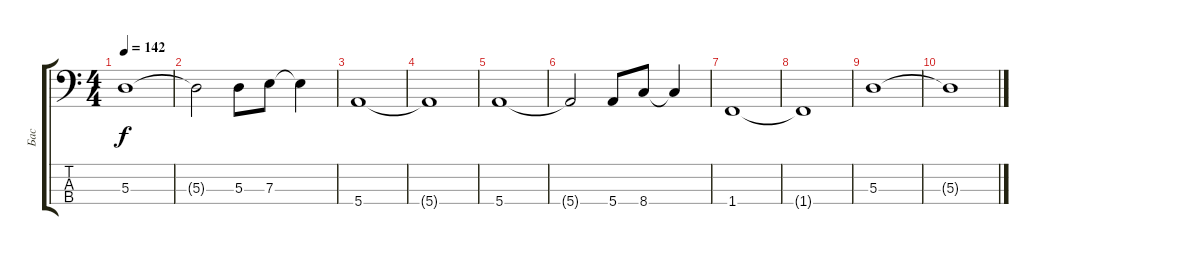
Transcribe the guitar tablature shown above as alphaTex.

\track ("Бас" "Бас") {instrument electricbassfinger}
\staff {score tabs}
\tuning (G2 D2 A1 E1) {hide}
\ts (4 4)
\tempo 142
\clef f4
\ks c
5.3.1{dy f} |
5.3{t}.2 5.3.8 7.3.8 7.3{t}.4 |
5.4.1 |
5.4{t}.1 |
5.4.1 |
5.4{t}.2 5.4.8 8.4.8 8.4{t}.4 |
1.4.1 |
1.4{t}.1 |
5.3.1 |
5.3{t}.1
